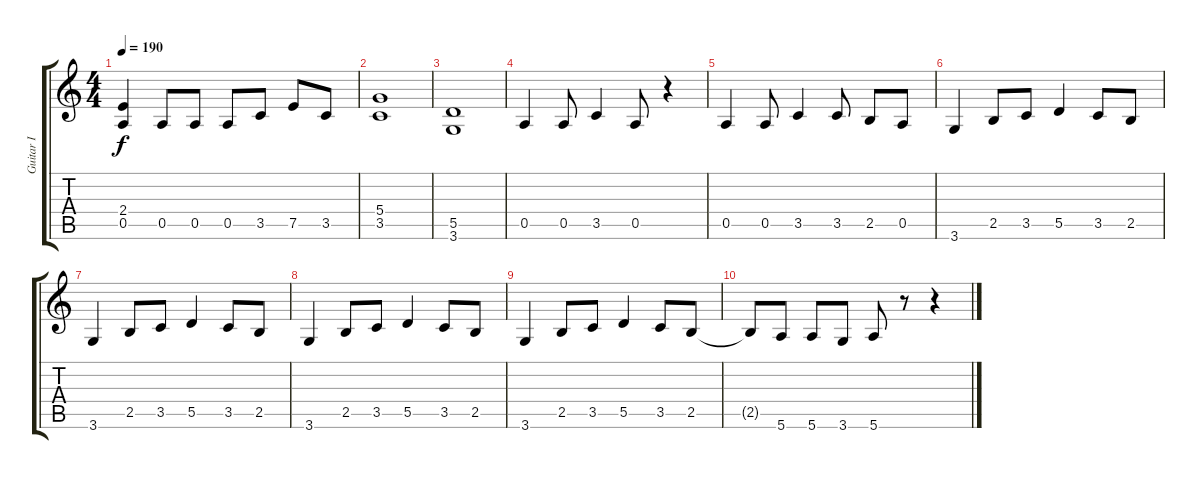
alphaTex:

\track ("Guitar I" "Guitar I") {instrument distortionguitar}
\staff {score tabs}
\tuning (E4 B3 G3 D3 A2 E2) {hide}
\ts (4 4)
\tempo 190
\clef g2
\ks c
(2.4 0.5).4{dy f} 0.5.8 0.5.8 0.5.8 3.5.8 7.5.8 3.5.8 |
(5.4 3.5).1 |
(5.5 3.6).1 |
0.5.4 0.5.8 3.5.4 0.5.8 r.4 |
0.5.4 0.5.8 3.5.4 3.5.8 2.5.8 0.5.8 |
3.6.4 2.5.8 3.5.8 5.5.4 3.5.8 2.5.8 |
3.6.4 2.5.8 3.5.8 5.5.4 3.5.8 2.5.8 |
3.6.4 2.5.8 3.5.8 5.5.4 3.5.8 2.5.8 |
3.6.4 2.5.8 3.5.8 5.5.4 3.5.8 2.5.8 |
2.5{t}.8 5.6.8 5.6.8 3.6.8 5.6.8 r.8 r.4
